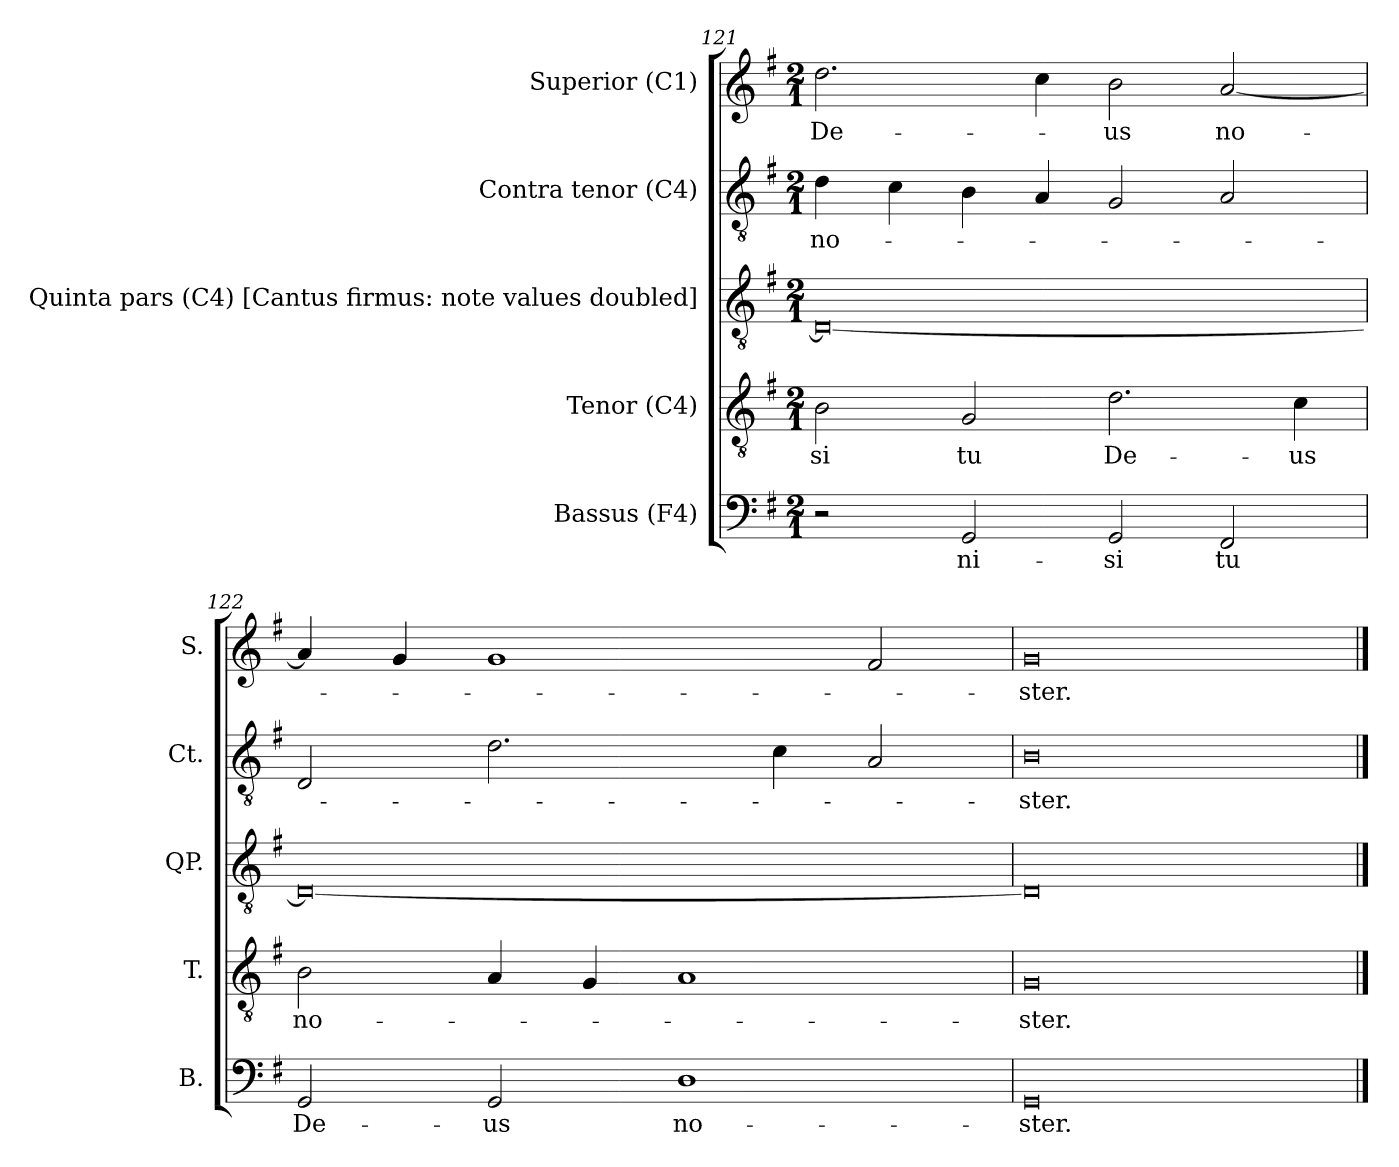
**kern	**text	**kern	**text	**kern	**kern	**text	**kern	**text
*part5	*part5	*part4	*part4	*part3	*part2	*part2	*part1	*part1
*staff5	*staff5	*staff4	*staff4	*staff3	*staff2	*staff2	*staff1	*staff1
*I"Bassus (F4)	*	*I"Tenor (C4)	*	*I"Quinta pars (C4) [Cantus firmus: note values doubled]	*I"Contra tenor (C4)	*	*I"Superior (C1)	*
*I'B.	*	*I'T.	*	*I'QP.	*I'Ct.	*	*I'S.	*
*clefF4	*	*clefGv2	*	*clefGv2	*clefGv2	*	*clefG2	*
*	*	*ITrd7c12	*	*ITrd7c12	*	*	*	*
*k[f#]	*	*k[f#]	*	*k[f#]	*k[f#]	*	*k[f#]	*
*G:	*	*G:	*	*G:	*G:	*	*G:	*
*M2/1	*	*M2/1	*	*M2/1	*M2/1	*	*M2/1	*
=121	=121	=121	=121	=121	=121	=121	=121	=121
!	!	!	!LO:LY:b:color=#000000	!	!	!	!	!
!	!	!	!	!	!	!LO:LY:b:color=#000000	!	!
!	!	!	!	!	!	!	!	!LO:LY:b:color=#000000
2r	.	2BBi\	-si	0DDi_	4di\	no-	2.ddi\	De-
.	.	.	.	.	4ci\	.	.	.
!	!LO:LY:b:color=#000000	!	!	!	!	!	!	!
!	!	!	!LO:LY:b:color=#000000	!	!	!	!	!
2GGi/	ni-	2GGi/	tu	.	4Bi\	.	.	.
.	.	.	.	.	4Ai/	.	4cci\	.
!	!LO:LY:b:color=#000000	!	!	!	!	!	!	!
!	!	!	!LO:LY:b:color=#000000	!	!	!	!	!
!	!	!	!	!	!	!	!	!LO:LY:b:color=#000000
2GGi/	-si	2.Di\	De-	.	2Gi/	.	2bi\	-us
!	!LO:LY:b:color=#000000	!	!	!	!	!	!	!
!	!	!	!	!	!	!	!	!LO:LY:b:color=#000000
2FF#i/	tu	.	.	.	2Ai/	.	[2ai/	no-
!	!	!	!LO:LY:b:color=#000000	!	!	!	!	!
.	.	4Ci\	-us	.	.	.	.	.
=122	=122	=122	=122	=122	=122	=122	=122	=122
!	!LO:LY:b:color=#000000	!	!	!	!	!	!	!
!	!	!	!LO:LY:b:color=#000000	!	!	!	!	!
2GGi/	De-	2BBi\	no-	0DDi_	2Di/	.	4ai/]	.
.	.	.	.	.	.	.	4gi/	.
!	!LO:LY:b:color=#000000	!	!	!	!	!	!	!
2GGi/	-us	4AAi/	.	.	2.di\	.	1gi	.
.	.	4GGi/	.	.	.	.	.	.
!	!LO:LY:b:color=#000000	!	!	!	!	!	!	!
1Di	no-	1AAi	.	.	.	.	.	.
.	.	.	.	.	4ci\	.	.	.
.	.	.	.	.	2Ai/	.	2f#i/	.
=123	=123	=123	=123	=123	=123	=123	=123	=123
!	!LO:LY:b:color=#000000	!	!	!	!	!	!	!
!	!	!	!LO:LY:b:color=#000000	!	!	!	!	!
!	!	!	!	!	!	!LO:LY:b:color=#000000	!	!
!	!	!	!	!	!	!	!	!LO:LY:b:color=#000000
0GGi	-ster.	0GGi	-ster.	0DDi]	0Bi	-ster.	0gi	-ster.
==	==	==	==	==	==	==	==	==
*-	*-	*-	*-	*-	*-	*-	*-	*-
